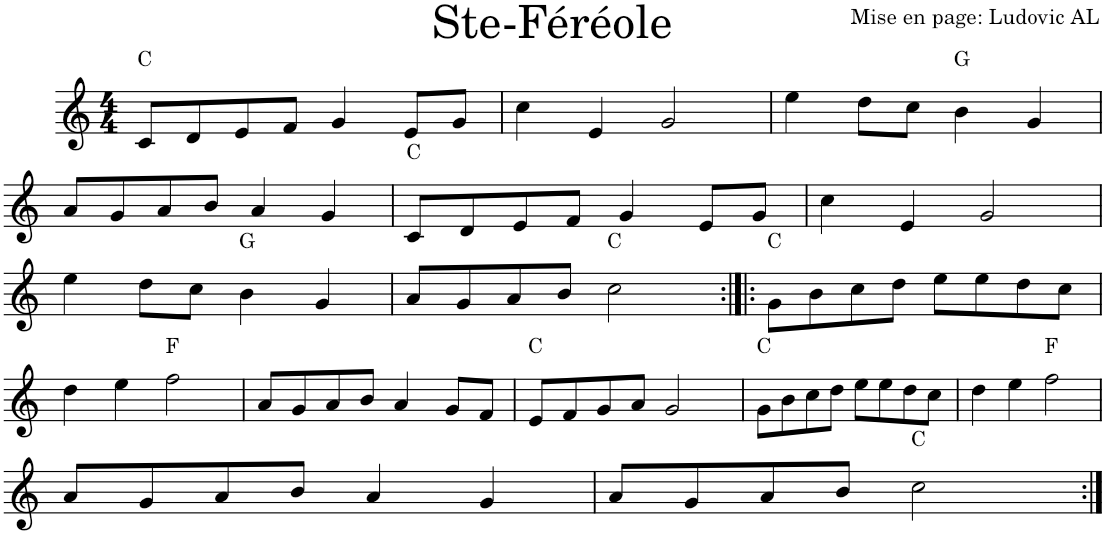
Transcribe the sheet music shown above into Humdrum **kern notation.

**kern	**harte
*part1	*part1
*staff1	*
*I"Violon	*
*I'Vln.	*
*clefG2	*
*k[]	*
*M4/4	*
=1	=1
8c/L	C:maj
8d/	.
8e/	.
8f/J	.
4g/	.
8e/L	.
8g/J	.
=2	=2
4cc\	.
4e/	.
2g/	.
=3	=3
4ee\	.
8dd\L	.
8cc\J	.
4b\	G:maj
4g/	.
!!LO:LB:g=z
=4	=4
8a/L	.
8g/	.
8a/	.
8b/J	.
4a/	.
4g/	.
=5	=5
8c/L	C:maj
8d/	.
8e/	.
8f/J	.
4g/	.
8e/L	.
8g/J	.
=6	=6
4cc\	.
4e/	.
2g/	.
!!LO:LB:g=z
=7	=7
4ee\	.
8dd\L	.
8cc\J	.
4b\	G:maj
4g/	.
=8	=8
8a/L	.
8g/	.
8a/	.
8b/J	.
2cc\	C:maj
=9:|!|:	=9:|!|:
8g\L	C:maj
8b\	.
8cc\	.
8dd\J	.
8ee\L	.
8ee\	.
8dd\	.
8cc\J	.
!!LO:LB:g=z
=10	=10
4dd\	.
4ee\	.
2ff\	F:maj
=11	=11
8a/L	.
8g/	.
8a/	.
8b/J	.
4a/	.
8g/L	.
8f/J	.
=12	=12
8e/L	C:maj
8f/	.
8g/	.
8a/J	.
2g/	.
=13	=13
8g\L	C:maj
8b\	.
8cc\	.
8dd\J	.
8ee\L	.
8ee\	.
8dd\	.
8cc\J	.
=14	=14
4dd\	.
4ee\	.
2ff\	F:maj
!!LO:LB:g=z
=15	=15
8a/L	.
8g/	.
8a/	.
8b/J	.
4a/	.
4g/	.
=16	=16
8a/L	.
8g/	.
8a/	.
8b/J	.
2cc\	C:maj
=:|!	=:|!
*-	*-
